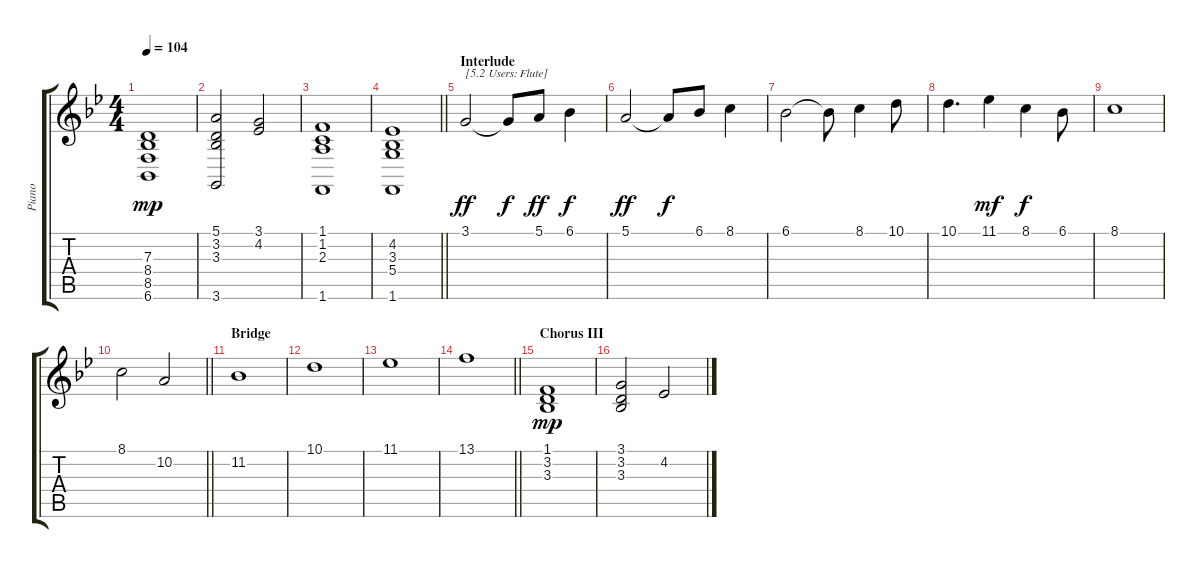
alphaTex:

\track ("Piano" "Piano") {instrument electricpiano2}
\staff {score tabs}
\tuning (E4 B3 G3 D3 A2 E2) {hide}
\ts (4 4)
\tempo 104
\clef g2
\ks bb
(7.3 8.4 8.5 6.6).1{dy mp} |
(5.1 3.2 3.3 3.6).2 (3.1 4.2).2 |
(1.1 1.2 2.3 1.6).1 |
\barLineRight lightlight
(4.2 3.3 5.4 1.6).1 |
\section ("" "Interlude")
3.1.2{txt "[5.2 Users: Flute]" dy ff volume 11 instrument flute} 3.1{t}.8{dy f} 5.1.8{dy ff} 6.1.4{dy f} |
5.1.2{dy ff} 5.1{t}.8{dy f} 6.1.8 8.1.4 |
6.1.2 6.1{t}.8 8.1.4 10.1.8 |
10.1.4{d} 11.1.4{dy mf} 8.1.4{dy f} 6.1.8 |
8.1.1 |
\barLineRight lightlight
8.1.2 10.2.2 |
\section ("" "Bridge")
11.2.1 |
10.1.1 |
11.1.1 |
\barLineRight lightlight
13.1.1 |
\section ("" "Chorus III")
(1.1 3.2 3.3).1{dy mp} |
(3.1 3.2 3.3).2 4.2.2
